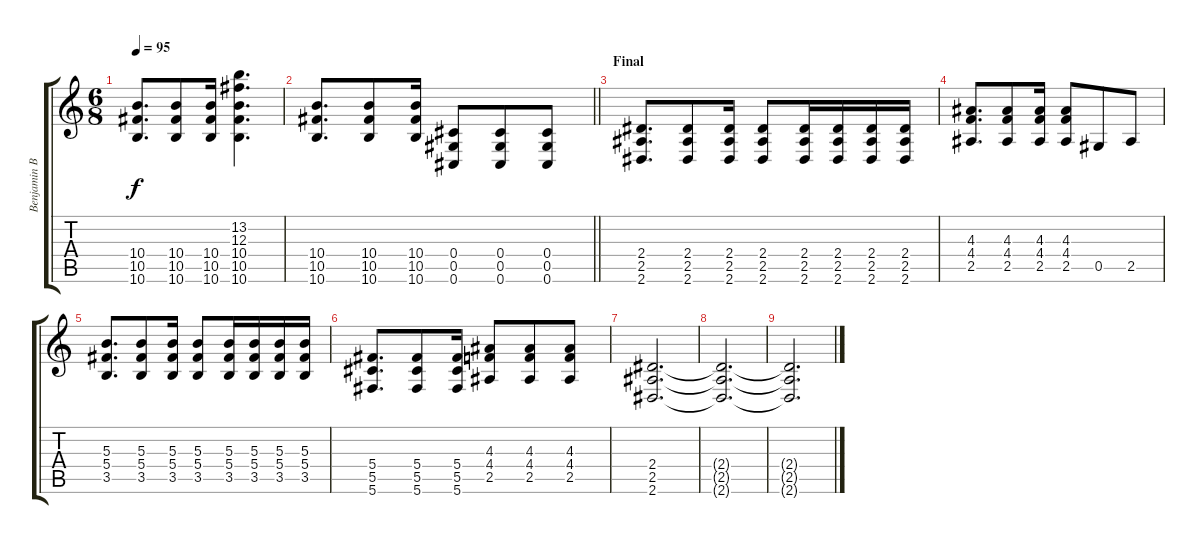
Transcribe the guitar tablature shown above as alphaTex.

\track ("Benjamin Burnley" "Benjamin B") {instrument distortionguitar}
\staff {score tabs}
\tuning (Eb4 Bb3 Gb3 Db3 Ab2 Db2) {hide}
\ts (6 8)
\tempo 95
\clef g2
\ks c
(10.4 10.5 10.6).8{d dy f} (10.4 10.5 10.6).8 (10.4 10.5 10.6).16 (13.2 12.3 10.4 10.5 10.6).4{d} |
\barLineRight lightlight
(10.4 10.5 10.6).8{d} (10.4 10.5 10.6).8 (10.4 10.5 10.6).16 (0.4 0.5 0.6).8 (0.4 0.5 0.6).8 (0.4 0.5 0.6).8 |
\section ("" "Final")
(2.4 2.5 2.6).8{d} (2.4 2.5 2.6).8 (2.4 2.5 2.6).16 (2.4 2.5 2.6).8 (2.4 2.5 2.6).16 (2.4 2.5 2.6).16 (2.4 2.5 2.6).16 (2.4 2.5 2.6).16 |
(4.3 4.4 2.5).8{d} (4.3 4.4 2.5).8 (4.3 4.4 2.5).16 (4.3 4.4 2.5).8 0.5.8 2.5.8 |
(5.3 5.4 3.5).8{d} (5.3 5.4 3.5).8 (5.3 5.4 3.5).16 (5.3 5.4 3.5).8 (5.3 5.4 3.5).16 (5.3 5.4 3.5).16 (5.3 5.4 3.5).16 (5.3 5.4 3.5).16 |
(5.4 5.5 5.6).8{d} (5.4 5.5 5.6).8 (5.4 5.5 5.6).16 (4.3 4.4 2.5).8 (4.3 4.4 2.5).8 (4.3 4.4 2.5).8 |
(2.4 2.5 2.6).2{d} |
(2.4{t} 2.5{t} 2.6{t}).2{d} |
(2.4{t} 2.5{t} 2.6{t}).2{d}
